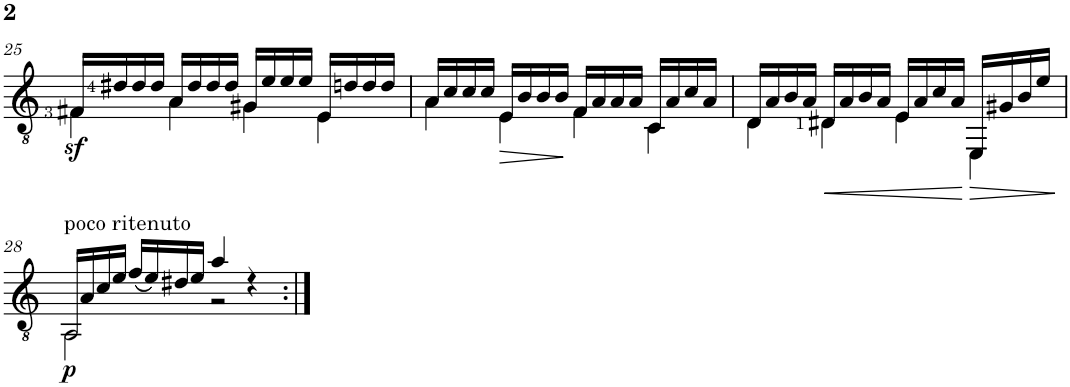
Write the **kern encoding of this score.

**kern	**dynam
*part1	*part1
*staff1	*staff1
*I"Classical Guitar	*
*I'Guit.	*
!!LO:PB:g=z
*clefGv2	*
*k[]	*
*a:	*
*M4/4	*
*met(c)	*
=25	=25
*^	*
!	!	!LO:DY:b
16F#X/LL	4F#\	sf
16d#X/	.	.
16d#/	.	.
16d#/JJ	.	.
16A/LL	4A\	.
16d#/	.	.
16d#/	.	.
16d#/JJ	.	.
16G#X/LL	4G#\	.
16e/	.	.
16e/	.	.
16e/JJ	.	.
16E/LL	4E\	.
16dn/	.	.
16d/	.	.
16d/JJ	.	.
=26	=26	=26
16A/LL	4A\	.
16c/	.	.
16c/	.	.
16c/JJ	.	.
!	!	!LO:HP:b
16E/LL	4E\	>
16B/	.	.
16B/	.	.
16B/JJ	.	.
16F/LL	4F\	]
16A/	.	.
16A/	.	.
16A/JJ	.	.
16C/LL	4C\	.
16A/	.	.
16c/	.	.
16A/JJ	.	.
=27	=27	=27
16D/LL	4D\	.
16A/	.	.
16B/	.	.
16A/JJ	.	.
!	!	!LO:HP:b
16D#X/LL	4D#\	<
16A/	.	.
16B/	.	.
16A/JJ	.	.
16E/LL	4E\	.
16A/	.	.
16c/	.	.
16A/JJ	.	.
!	!	!LO:HP:n=1:b
16EE/LL	4EE\	[ >
16G#X/	.	.
16B/	.	.
16e/JJ	.	.
*v	*v	*
.	]
!!LO:LB:g=z
=28	=28
*^	*
!LO:TX:a:t=poco ritenuto	!	!
!	!	!LO:DY:b
16AA/LL	2AA\	p
16A/	.	.
16c/	.	.
16e/JJ	.	.
(<16f/LL	.	.
16e/)	.	.
16d#X/	.	.
16e/JJ	.	.
4a/	2r	.
4r	.	.
*v	*v	*
=:|!	=:|!
*-	*-
